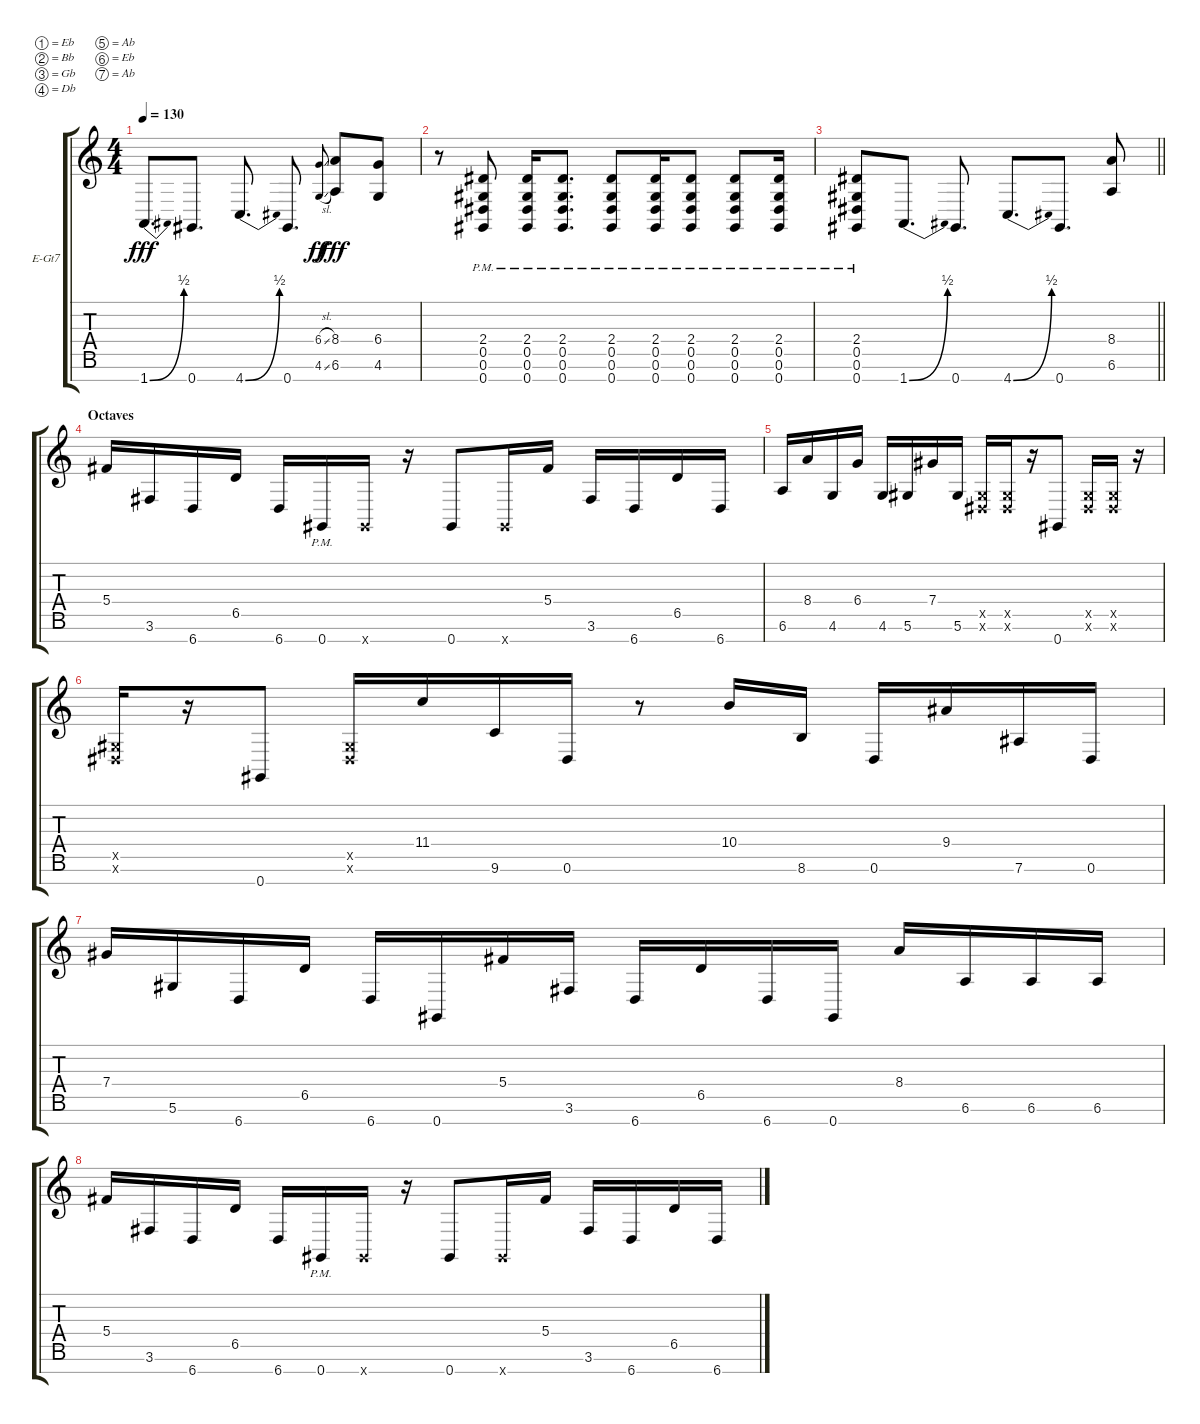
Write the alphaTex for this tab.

\bracketExtendMode groupsimilarinstruments
\firstSystemTrackNameOrientation horizontal
\otherSystemsTrackNameOrientation horizontal
\track ("IF YOU HAVE TABS TO OTHER BULB/MISHA-MANSOOR SONGS NOT YET POSTED...PLEASE POST THEM!!!!" "E-Gt7") {instrument distortionguitar}
\staff {score tabs}
\tuning (Eb4 Bb3 Gb3 Db3 Ab2 Eb2 Ab1)
\ts (4 4)
\tempo 130
\clef g2
\ks c
1.7{be (bend 0 0 60 2)}.8{d dy fff} 0.7.8{d} 4.7{be (bend 0 0 60 2)}.8{d} 0.7.8{d} (6.4{sl} 4.6{sl}).8{gr onbeat dy ff} (8.4 6.6).8{dy fff} (6.4 4.6).8 |
r.8 (2.4{pm} 0.5{pm} 0.6{pm} 0.7{pm}).8 (2.4{pm} 0.5{pm} 0.6{pm} 0.7{pm}).16 (2.4{pm} 0.5{pm} 0.6{pm} 0.7{pm}).8{d} (2.4{pm} 0.5{pm} 0.6{pm} 0.7{pm}).8 (2.4{pm} 0.5{pm} 0.6{pm} 0.7{pm}).16 (2.4{pm} 0.5{pm} 0.6{pm} 0.7{pm}).8 (2.4{pm} 0.5{pm} 0.6{pm} 0.7{pm}).8 (2.4{pm} 0.5{pm} 0.6{pm} 0.7{pm}).16 |
\barLineRight lightlight
(2.4{pm} 0.5{pm} 0.6{pm} 0.7{pm}).8 1.7{be (bend 0 0 60 2)}.8{d} 0.7.8{d} 4.7{be (bend 0 0 60 2)}.8{d} 0.7.8{d} (8.4 6.6).8 |
\section ("" "Octaves")
5.4.16 3.6.16 6.7.16 6.5.16 6.7.16 0.7{pm}.16 0.7{x}.16 r.16 0.7.8 0.7{x}.16 5.4.16 3.6.16 6.7.16 6.5.16 6.7.16 |
6.6.16 8.4.16 4.6.16 6.4.16 4.6.16 5.6.16 7.4.16 5.6.16 (0.5{x} 0.6{x}).16 (0.5{x} 0.6{x}).16 r.16 0.7.8 (0.5{x} 0.6{x}).16 (0.5{x} 0.6{x}).16 r.16 |
(0.5{x} 0.6{x}).16 r.16 0.7.8 (0.5{x} 0.6{x}).16 11.4.16 9.6.16 0.6.16 r.8 10.4.16 8.6.16 0.6.16 9.4.16 7.6.16 0.6.16 |
7.4.16 5.6.16 6.7.16 6.5.16 6.7.16 0.7.16 5.4.16 3.6.16 6.7.16 6.5.16 6.7.16 0.7.16 8.4.16 6.6.16 6.6.16 6.6.16 |
5.4.16 3.6.16 6.7.16 6.5.16 6.7.16 0.7{pm}.16 0.7{x}.16 r.16 0.7.8 0.7{x}.16 5.4.16 3.6.16 6.7.16 6.5.16 6.7.16
